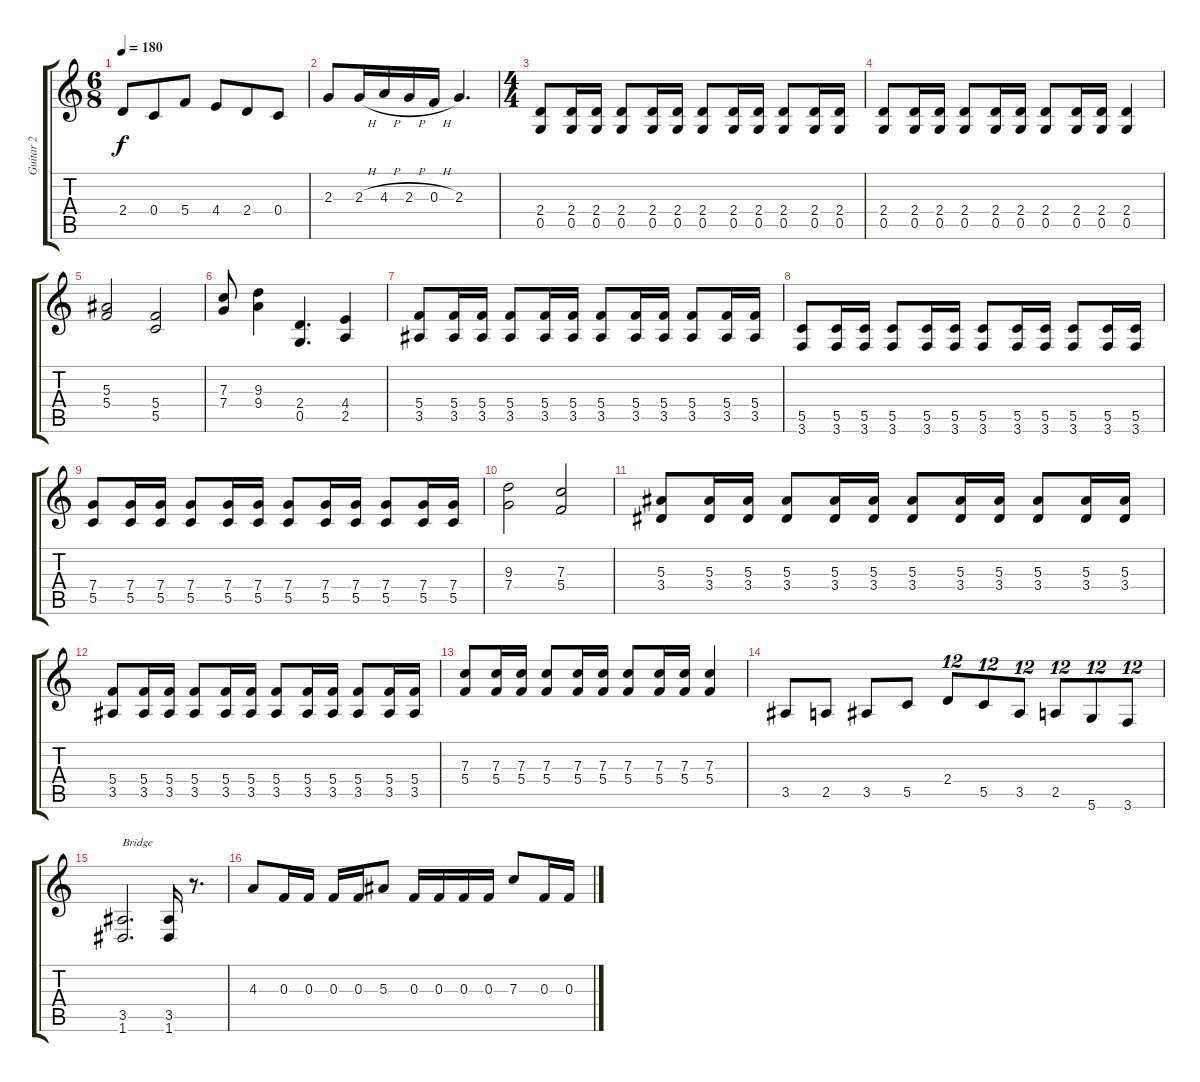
\track ("Guitar 2" "Guitar 2") {instrument acousticguitarnylon}
\staff {score tabs}
\tuning (D4 A3 F3 C3 G2 D2) {hide}
\ts (6 8)
\tempo 180
\clef g2
\ks c
2.4.8{dy f} 0.4.8 5.4.8 4.4.8 2.4.8 0.4.8 |
2.3.8 2.3{h}.16 4.3{h}.16 2.3{h}.16 0.3{h}.16 2.3.4{d} |
\ts (4 4)
(2.4 0.5).8 (2.4 0.5).16 (2.4 0.5).16 (2.4 0.5).8 (2.4 0.5).16 (2.4 0.5).16 (2.4 0.5).8 (2.4 0.5).16 (2.4 0.5).16 (2.4 0.5).8 (2.4 0.5).16 (2.4 0.5).16 |
(2.4 0.5).8 (2.4 0.5).16 (2.4 0.5).16 (2.4 0.5).8 (2.4 0.5).16 (2.4 0.5).16 (2.4 0.5).8 (2.4 0.5).16 (2.4 0.5).16 (2.4 0.5).4 |
(5.3 5.4).2 (5.4 5.5).2 |
(7.3 7.4).8 (9.3 9.4).4 (2.4 0.5).4{d} (4.4 2.5).4 |
(5.4 3.5).8 (5.4 3.5).16 (5.4 3.5).16 (5.4 3.5).8 (5.4 3.5).16 (5.4 3.5).16 (5.4 3.5).8 (5.4 3.5).16 (5.4 3.5).16 (5.4 3.5).8 (5.4 3.5).16 (5.4 3.5).16 |
(5.5 3.6).8 (5.5 3.6).16 (5.5 3.6).16 (5.5 3.6).8 (5.5 3.6).16 (5.5 3.6).16 (5.5 3.6).8 (5.5 3.6).16 (5.5 3.6).16 (5.5 3.6).8 (5.5 3.6).16 (5.5 3.6).16 |
(7.4 5.5).8 (7.4 5.5).16 (7.4 5.5).16 (7.4 5.5).8 (7.4 5.5).16 (7.4 5.5).16 (7.4 5.5).8 (7.4 5.5).16 (7.4 5.5).16 (7.4 5.5).8 (7.4 5.5).16 (7.4 5.5).16 |
(9.3 7.4).2 (7.3 5.4).2 |
(5.3 3.4).8 (5.3 3.4).16 (5.3 3.4).16 (5.3 3.4).8 (5.3 3.4).16 (5.3 3.4).16 (5.3 3.4).8 (5.3 3.4).16 (5.3 3.4).16 (5.3 3.4).8 (5.3 3.4).16 (5.3 3.4).16 |
(5.4 3.5).8 (5.4 3.5).16 (5.4 3.5).16 (5.4 3.5).8 (5.4 3.5).16 (5.4 3.5).16 (5.4 3.5).8 (5.4 3.5).16 (5.4 3.5).16 (5.4 3.5).8 (5.4 3.5).16 (5.4 3.5).16 |
(7.3 5.4).8 (7.3 5.4).16 (7.3 5.4).16 (7.3 5.4).8 (7.3 5.4).16 (7.3 5.4).16 (7.3 5.4).8 (7.3 5.4).16 (7.3 5.4).16 (7.3 5.4).4 |
3.5.8 2.5.8 3.5.8 5.5.8 2.4.8{tu (12 8)} 5.5.8{tu (12 8)} 3.5.8{tu (12 8)} 2.5.8{tu (12 8)} 5.6.8{tu (12 8)} 3.6.8{tu (12 8)} |
(3.5 1.6).2{d txt "Bridge"} (3.5 1.6).16 r.8{d} |
4.3.8 0.3.16 0.3.16 0.3.16 0.3.16 5.3.8 0.3.16 0.3.16 0.3.16 0.3.16 7.3.8 0.3.16 0.3.16
